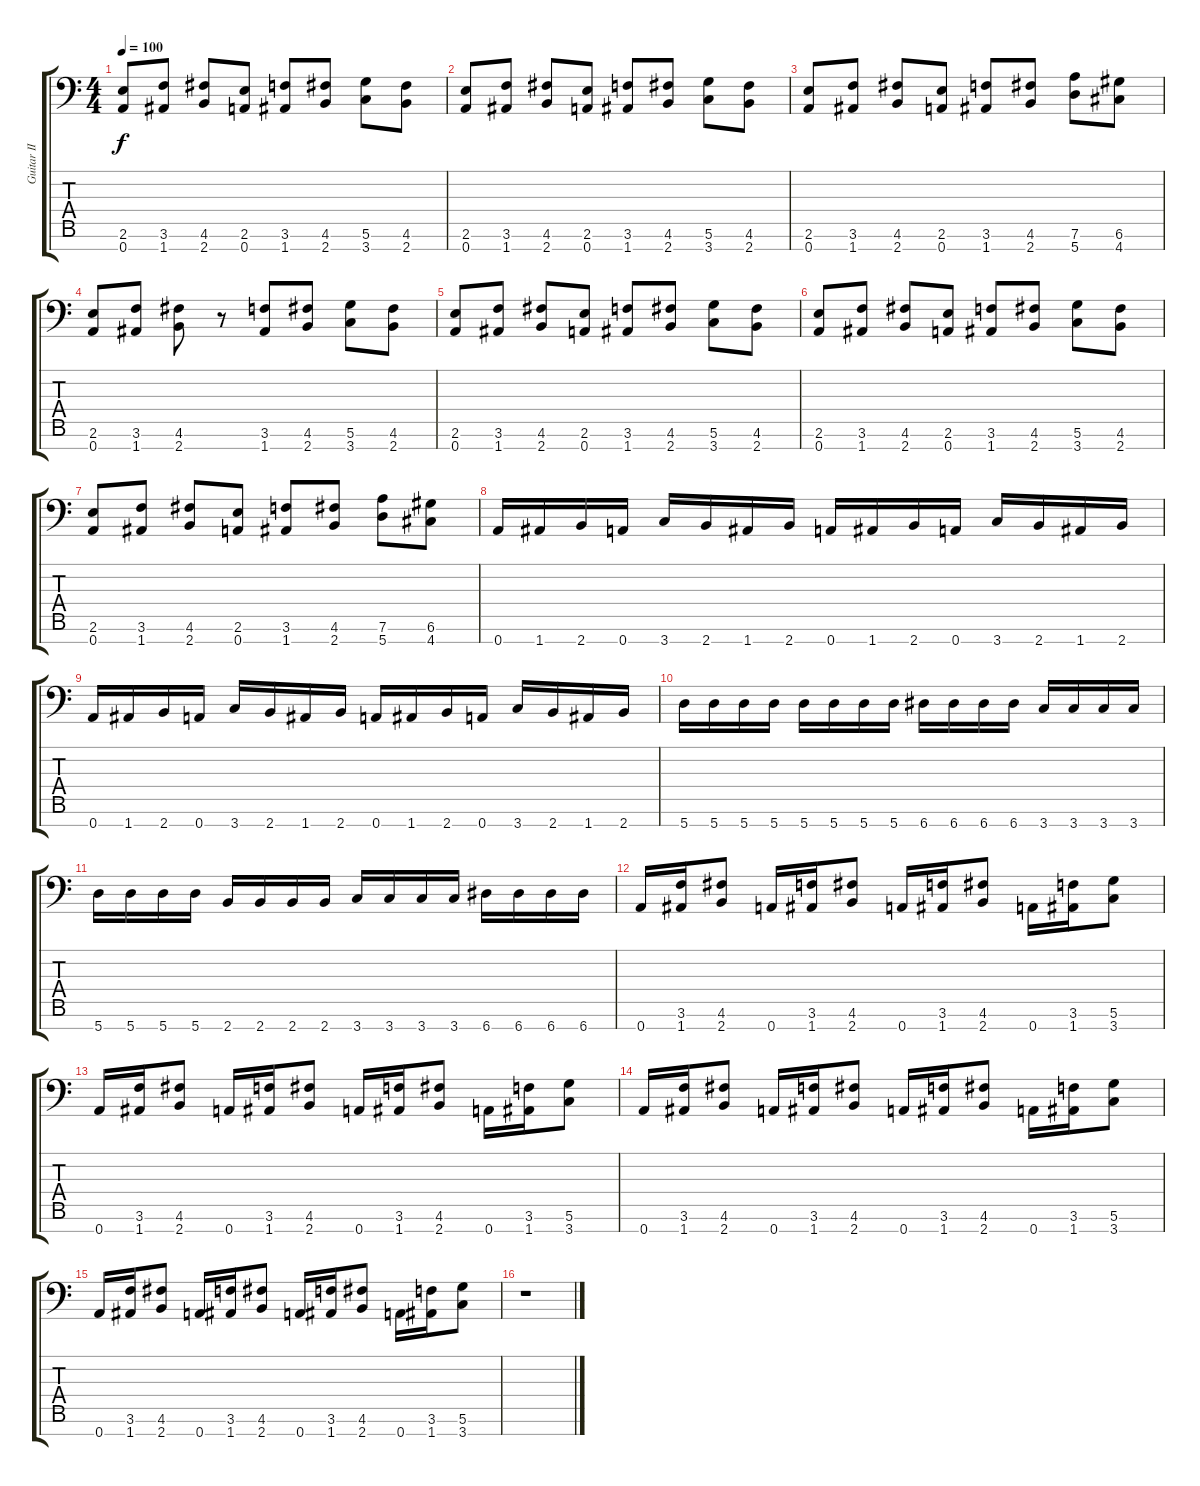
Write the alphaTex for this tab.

\track ("Guitar II" "Guitar II") {instrument overdrivenguitar}
\staff {score tabs}
\tuning (D4 A3 F3 C3 G2 D2 A1) {hide}
\ts (4 4)
\tempo 100
\clef f4
\ks c
(2.6 0.7).8{dy f} (3.6 1.7).8 (4.6 2.7).8 (2.6 0.7).8 (3.6 1.7).8 (4.6 2.7).8 (5.6 3.7).8 (4.6 2.7).8 |
(2.6 0.7).8 (3.6 1.7).8 (4.6 2.7).8 (2.6 0.7).8 (3.6 1.7).8 (4.6 2.7).8 (5.6 3.7).8 (4.6 2.7).8 |
(2.6 0.7).8 (3.6 1.7).8 (4.6 2.7).8 (2.6 0.7).8 (3.6 1.7).8 (4.6 2.7).8 (7.6 5.7).8 (6.6 4.7).8 |
(2.6 0.7).8 (3.6 1.7).8 (4.6 2.7).8 r.8 (3.6 1.7).8 (4.6 2.7).8 (5.6 3.7).8 (4.6 2.7).8 |
(2.6 0.7).8 (3.6 1.7).8 (4.6 2.7).8 (2.6 0.7).8 (3.6 1.7).8 (4.6 2.7).8 (5.6 3.7).8 (4.6 2.7).8 |
(2.6 0.7).8 (3.6 1.7).8 (4.6 2.7).8 (2.6 0.7).8 (3.6 1.7).8 (4.6 2.7).8 (5.6 3.7).8 (4.6 2.7).8 |
(2.6 0.7).8 (3.6 1.7).8 (4.6 2.7).8 (2.6 0.7).8 (3.6 1.7).8 (4.6 2.7).8 (7.6 5.7).8 (6.6 4.7).8 |
0.7.16 1.7.16 2.7.16 0.7.16 3.7.16 2.7.16 1.7.16 2.7.16 0.7.16 1.7.16 2.7.16 0.7.16 3.7.16 2.7.16 1.7.16 2.7.16 |
0.7.16 1.7.16 2.7.16 0.7.16 3.7.16 2.7.16 1.7.16 2.7.16 0.7.16 1.7.16 2.7.16 0.7.16 3.7.16 2.7.16 1.7.16 2.7.16 |
5.7.16 5.7.16 5.7.16 5.7.16 5.7.16 5.7.16 5.7.16 5.7.16 6.7.16 6.7.16 6.7.16 6.7.16 3.7.16 3.7.16 3.7.16 3.7.16 |
5.7.16 5.7.16 5.7.16 5.7.16 2.7.16 2.7.16 2.7.16 2.7.16 3.7.16 3.7.16 3.7.16 3.7.16 6.7.16 6.7.16 6.7.16 6.7.16 |
0.7.16 (3.6 1.7).16 (4.6 2.7).8 0.7.16 (3.6 1.7).16 (4.6 2.7).8 0.7.16 (3.6 1.7).16 (4.6 2.7).8 0.7.16 (3.6 1.7).16 (5.6 3.7).8 |
0.7.16 (3.6 1.7).16 (4.6 2.7).8 0.7.16 (3.6 1.7).16 (4.6 2.7).8 0.7.16 (3.6 1.7).16 (4.6 2.7).8 0.7.16 (3.6 1.7).16 (5.6 3.7).8 |
0.7.16 (3.6 1.7).16 (4.6 2.7).8 0.7.16 (3.6 1.7).16 (4.6 2.7).8 0.7.16 (3.6 1.7).16 (4.6 2.7).8 0.7.16 (3.6 1.7).16 (5.6 3.7).8 |
0.7.16 (3.6 1.7).16 (4.6 2.7).8 0.7.16 (3.6 1.7).16 (4.6 2.7).8 0.7.16 (3.6 1.7).16 (4.6 2.7).8 0.7.16 (3.6 1.7).16 (5.6 3.7).8 |
r.1
